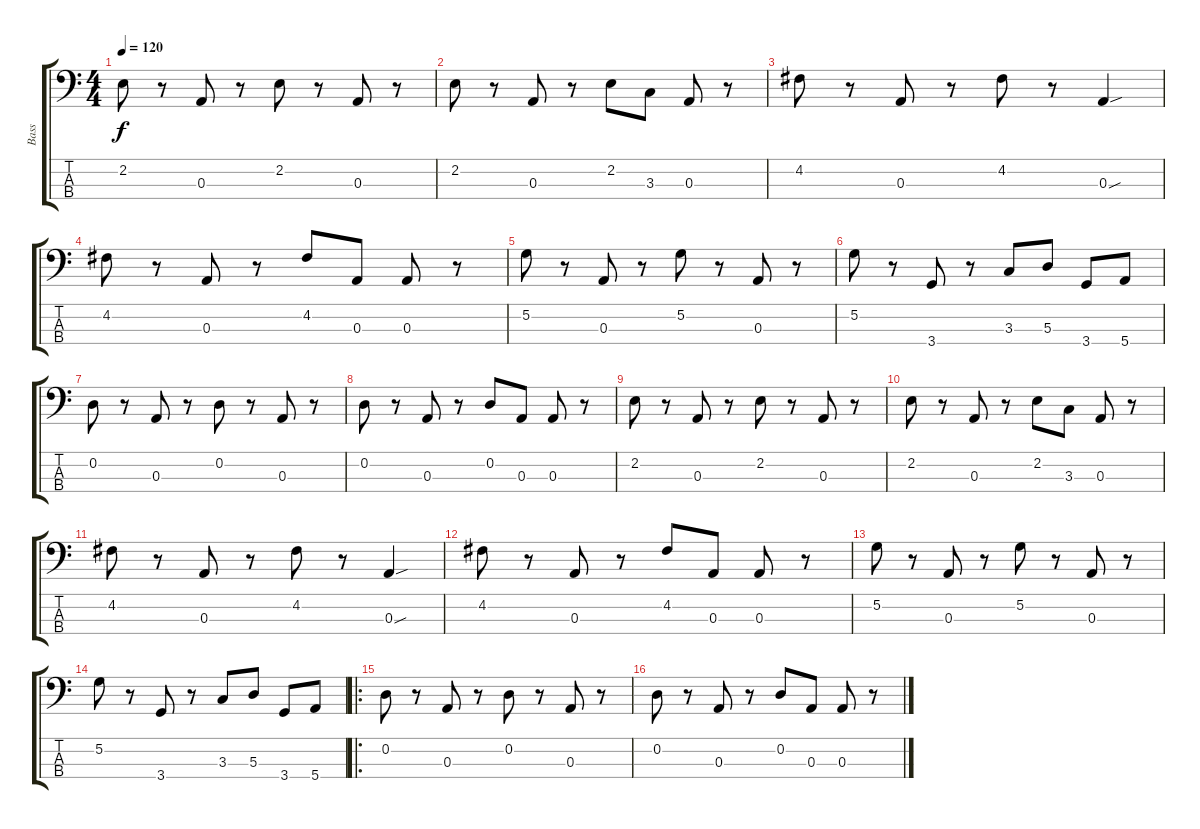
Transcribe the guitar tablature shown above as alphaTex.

\track ("Bass" "Bass") {instrument electricbassfinger}
\staff {score tabs}
\tuning (G2 D2 A1 E1) {hide}
\ts (4 4)
\tempo 120
\clef f4
\ks c
2.2.8{dy f} r.8 0.3.8 r.8 2.2.8 r.8 0.3.8 r.8 |
2.2.8 r.8 0.3.8 r.8 2.2.8 3.3.8 0.3.8 r.8 |
4.2.8 r.8 0.3.8 r.8 4.2.8 r.8 0.3{sou}.4 |
4.2.8 r.8 0.3.8 r.8 4.2.8 0.3.8 0.3.8 r.8 |
5.2.8 r.8 0.3.8 r.8 5.2.8 r.8 0.3.8 r.8 |
5.2.8 r.8 3.4.8 r.8 3.3.8 5.3.8 3.4.8 5.4.8 |
0.2.8 r.8 0.3.8 r.8 0.2.8 r.8 0.3.8 r.8 |
0.2.8 r.8 0.3.8 r.8 0.2.8 0.3.8 0.3.8 r.8 |
2.2.8 r.8 0.3.8 r.8 2.2.8 r.8 0.3.8 r.8 |
2.2.8 r.8 0.3.8 r.8 2.2.8 3.3.8 0.3.8 r.8 |
4.2.8 r.8 0.3.8 r.8 4.2.8 r.8 0.3{sou}.4 |
4.2.8 r.8 0.3.8 r.8 4.2.8 0.3.8 0.3.8 r.8 |
5.2.8 r.8 0.3.8 r.8 5.2.8 r.8 0.3.8 r.8 |
5.2.8 r.8 3.4.8 r.8 3.3.8 5.3.8 3.4.8 5.4.8 |
\ro
0.2.8 r.8 0.3.8 r.8 0.2.8 r.8 0.3.8 r.8 |
0.2.8 r.8 0.3.8 r.8 0.2.8 0.3.8 0.3.8 r.8
